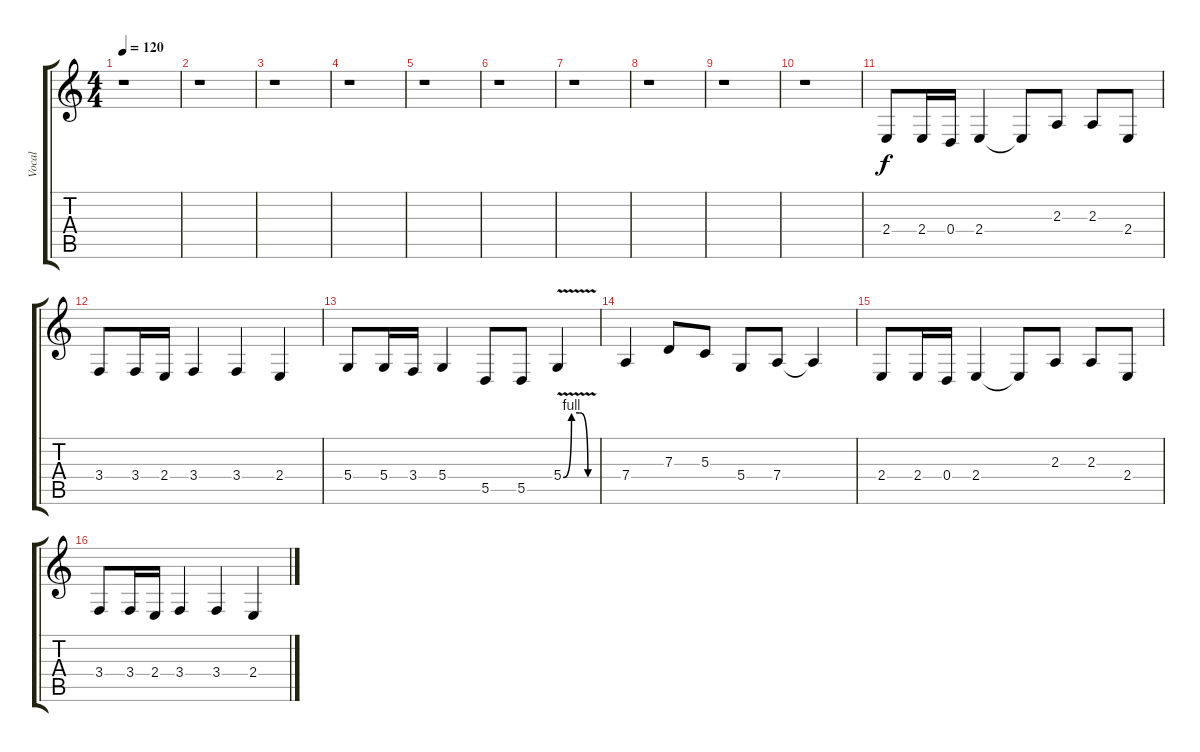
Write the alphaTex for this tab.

\track ("Vocal" "Vocal") {instrument sopranosax}
\staff {score tabs}
\tuning (E4 B3 G3 D3 A2 E2) {hide}
\ts (4 4)
\tempo 120
\clef g2
\ks c
r.1{dy f} |
r.1 |
r.1 |
r.1 |
r.1 |
r.1 |
r.1 |
r.1 |
r.1 |
r.1 |
2.4.8 2.4.16 0.4.16 2.4.4 2.4{t}.8 2.3.8 2.3.8 2.4.8 |
3.4.8 3.4.16 2.4.16 3.4.4 3.4.4 2.4.4 |
5.4.8 5.4.16 3.4.16 5.4.4 5.5.8 5.5.8 5.4{be (custom 0 0 15 4 30 4 45 0 60 0) v}.4 |
7.4.4 7.3.8 5.3.8 5.4.8 7.4.8 7.4{t}.4 |
2.4.8 2.4.16 0.4.16 2.4.4 2.4{t}.8 2.3.8 2.3.8 2.4.8 |
3.4.8 3.4.16 2.4.16 3.4.4 3.4.4 2.4.4
